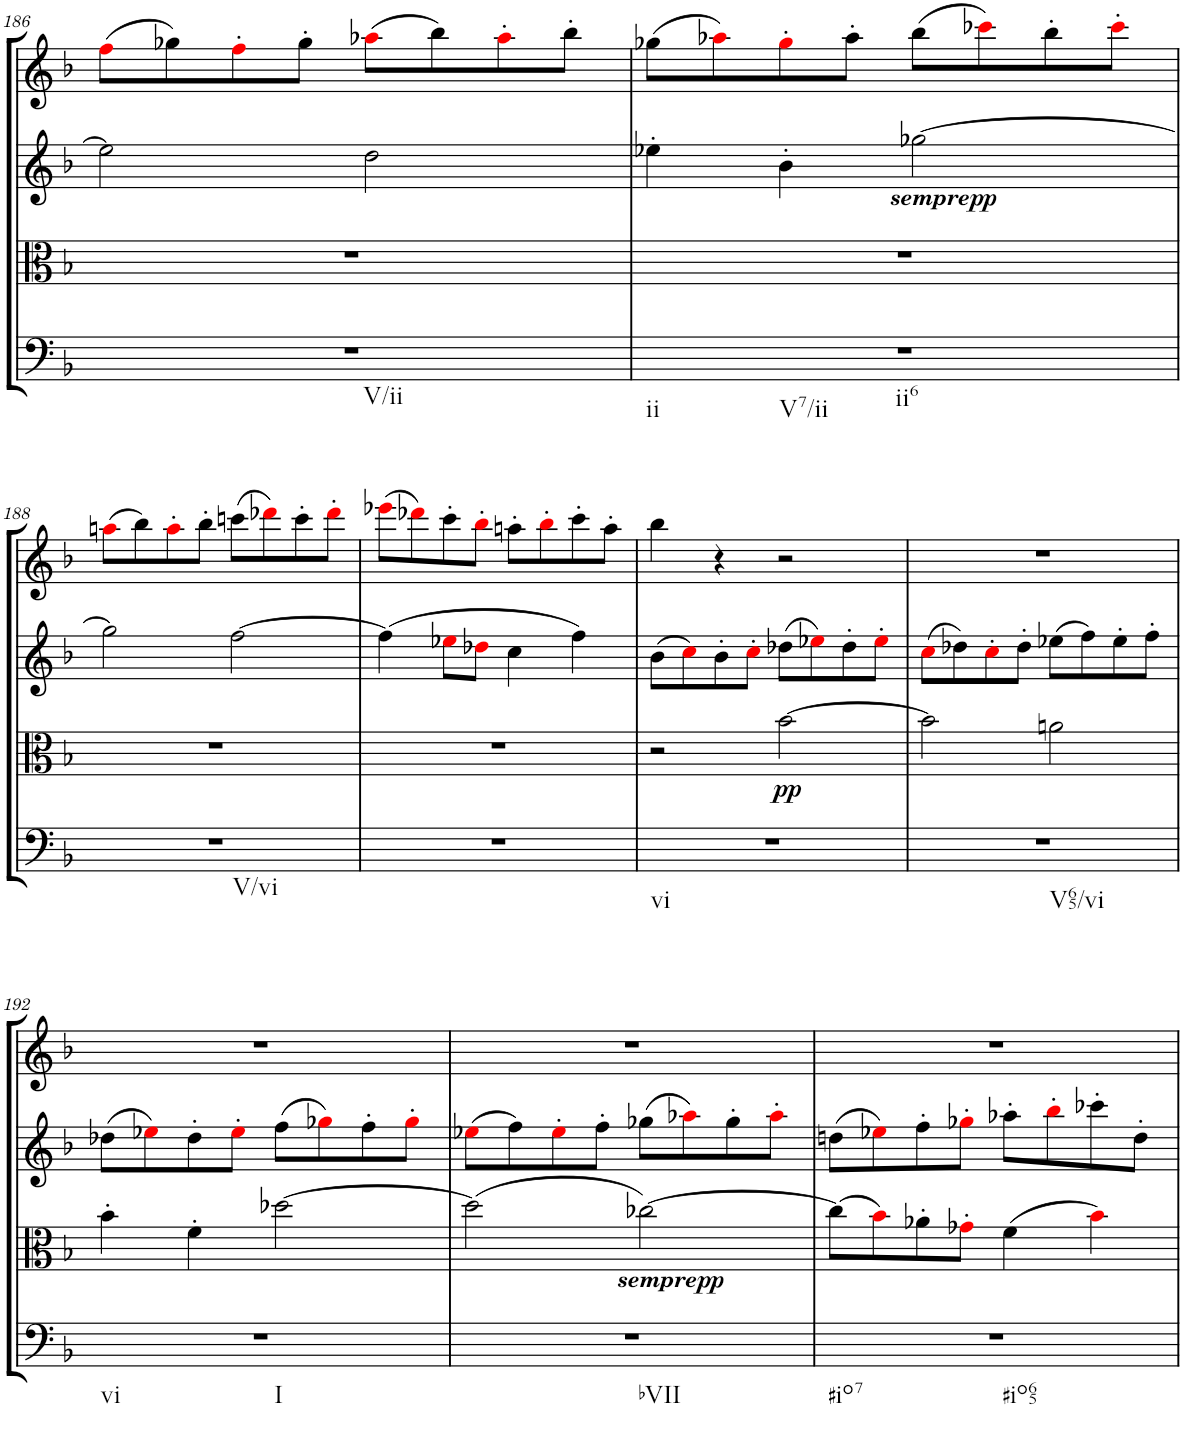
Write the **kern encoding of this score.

**kern	**kern	**dynam	**kern	**kern
*part4	*part3	*part3	*part2	*part1
*staff4	*staff3	*staff3	*staff2	*staff1
*I"Cello	*I"Viola	*	*I"2nd Violin	*I"1st Violin
*	*I'Vla	*	*I'Vln	*I'Vln
!!LO:PB:g=z
*clefF4	*clefC3	*	*clefG2	*clefG2
*k[b-]	*k[b-]	*	*k[b-]	*k[b-]
*M4/4	*M4/4	*	*M4/4	*M4/4
*met(c)	*met(c)	*	*met(c)	*met(c)
=186	=186	=186	=186	=186
!LO:TX:b:t=V/ii	!	!	!	!
1r	1r	.	2ee-\]	(8ffi\L
.	.	.	.	8gg-X\)
.	.	.	.	8ff'i\
.	.	.	.	8gg-'\J
.	.	.	2dd\	(8aa-Xi\L
.	.	.	.	8bb-\)
.	.	.	.	8aa-'i\
.	.	.	.	8bb-'\J
=187	=187	=187	=187	=187
!LO:TX:b:t=ii	!	!	!	!
!LO:TX:b:t=V7/ii	!	!	!	!
!LO:TX:b:t=ii6	!	!	!	!
1r	1r	.	4ee-X'\	(8gg-X\L
.	.	.	.	8aa-Xi\)
.	.	.	4b-'\	8gg-'i\
.	.	.	.	8aa-'\J
!	!	!	!LO:TX:b:Bi:t=sempre	!
.	.	.	[2gg-X\	(8bb-\L
.	.	.	.	8ccc-Xi\)
.	.	.	.	8bb-'\
.	.	.	.	8ccc-'i\J
!!LO:LB:g=z
=188	=188	=188	=188	=188
!LO:TX:b:t=V/vi	!	!	!	!
1r	1r	.	2gg-\]	(8aani\L
.	.	.	.	8bb-\)
.	.	.	.	8aa'i\
.	.	.	.	8bb-'\J
.	.	.	[2ff\	(8cccn\L
.	.	.	.	8ddd-Xi\)
.	.	.	.	8ccc'\
.	.	.	.	8ddd-'i\J
=189	=189	=189	=189	=189
1r	1r	.	(4ff\]	(8eee-Xi\L
.	.	.	.	8ddd-Xi\)
.	.	.	8ee-Xi\L	8ccc'\
.	.	.	8dd-Xi\J	8bb-'i\J
.	.	.	4cc\	8aan'\L
.	.	.	.	8bb-'i\
.	.	.	4ff\)	8ccc'\
.	.	.	.	8aa'\J
=190	=190	=190	=190	=190
!LO:TX:b:t=vi	!	!	!	!
1r	2r	.	(8b-\L	4bb-\
.	.	.	8cci\)	.
.	.	.	8b-'\	4r
.	.	.	8cc'i\J	.
!	!	!LO:DY:b	!	!
.	[2b-\	pp	(8dd-X\L	2r
.	.	.	8ee-Xi\)	.
.	.	.	8dd-'\	.
.	.	.	8ee-'i\J	.
=191	=191	=191	=191	=191
!LO:TX:b:t=V65/vi	!	!	!	!
1r	2b-\]	.	(8cci\L	1r
.	.	.	8dd-X\)	.
.	.	.	8cc'i\	.
.	.	.	8dd-'\J	.
.	2an\	.	(8ee-X\L	.
.	.	.	8ff\)	.
.	.	.	8ee-'\	.
.	.	.	8ff'\J	.
!!LO:LB:g=z
=192	=192	=192	=192	=192
!LO:TX:b:t=vi	!	!	!	!
!LO:TX:b:t=I	!	!	!	!
1r	4b-'\	.	(8dd-X\L	1r
.	.	.	8ee-Xi\)	.
.	4f'\	.	8dd-'\	.
.	.	.	8ee-'i\J	.
.	[2dd-X\	.	(8ff\L	.
.	.	.	8gg-Xi\)	.
.	.	.	8ff'\	.
.	.	.	8gg-'i\J	.
=193	=193	=193	=193	=193
!LO:TX:b:t=bVII	!	!	!	!
1r	(2dd-\]	.	(8ee-Xi\L	1r
.	.	.	8ff\)	.
.	.	.	8ee-'i\	.
.	.	.	8ff'\J	.
!	!LO:TX:b:Bi:t=sempre	!	!	!
.	[2cc-X\)	.	(8gg-X\L	.
.	.	.	8aa-Xi\)	.
.	.	.	8gg-'\	.
.	.	.	8aa-'i\J	.
=194	=194	=194	=194	=194
!LO:TX:b:t=#io7	!	!	!	!
!LO:TX:b:t=#io65	!	!	!	!
1r	(8cc-\L]	.	(8ddn\L	1r
.	8b-i\)	.	8ee-Xi\)	.
.	8a-X'\	.	8ff'\	.
.	8g-X'i\J	.	8gg-X'i\J	.
.	(4f\	.	8aa-X'\L	.
.	.	.	8bb-'i\	.
.	4b-i\)	.	8ccc-X'\	.
.	.	.	8dd'\J	.
=	=	=	=	=
*-	*-	*-	*-	*-
